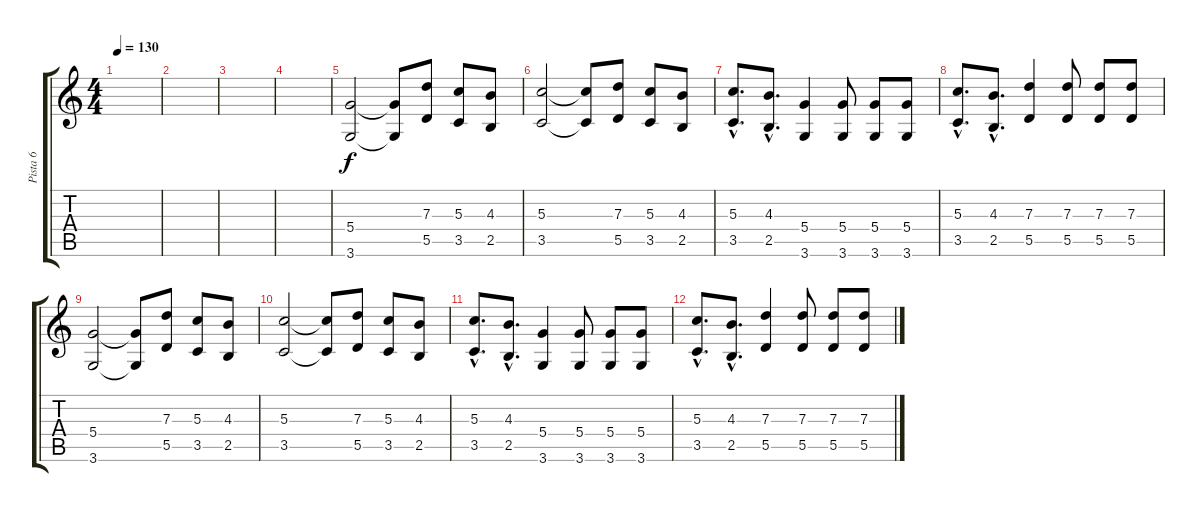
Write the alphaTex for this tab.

\track ("Pista 6" "Pista 6") {instrument distortionguitar}
\staff {score tabs}
\tuning (E4 B3 G3 D3 A2 E2) {hide}
\ts (4 4)
\tempo 130
\clef g2
\ks c
|
|
|
|
(5.4 3.6).2 (5.4{t} 3.6{t}).8 (7.3 5.5).8 (5.3 3.5).8 (4.3 2.5).8 |
(5.3 3.5).2 (5.3{t} 3.5{t}).8 (7.3 5.5).8 (5.3 3.5).8 (4.3 2.5).8 |
(5.3{hac} 3.5{hac}).8{d} (4.3{hac} 2.5{hac}).8{d} (5.4 3.6).4 (5.4 3.6).8 (5.4 3.6).8 (5.4 3.6).8 |
(5.3{hac} 3.5{hac}).8{d} (4.3{hac} 2.5{hac}).8{d} (7.3 5.5).4 (7.3 5.5).8 (7.3 5.5).8 (7.3 5.5).8 |
(5.4 3.6).2 (5.4{t} 3.6{t}).8 (7.3 5.5).8 (5.3 3.5).8 (4.3 2.5).8 |
(5.3 3.5).2 (5.3{t} 3.5{t}).8 (7.3 5.5).8 (5.3 3.5).8 (4.3 2.5).8 |
(5.3{hac} 3.5{hac}).8{d} (4.3{hac} 2.5{hac}).8{d} (5.4 3.6).4 (5.4 3.6).8 (5.4 3.6).8 (5.4 3.6).8 |
(5.3{hac} 3.5{hac}).8{d} (4.3{hac} 2.5{hac}).8{d} (7.3 5.5).4 (7.3 5.5).8 (7.3 5.5).8 (7.3 5.5).8
